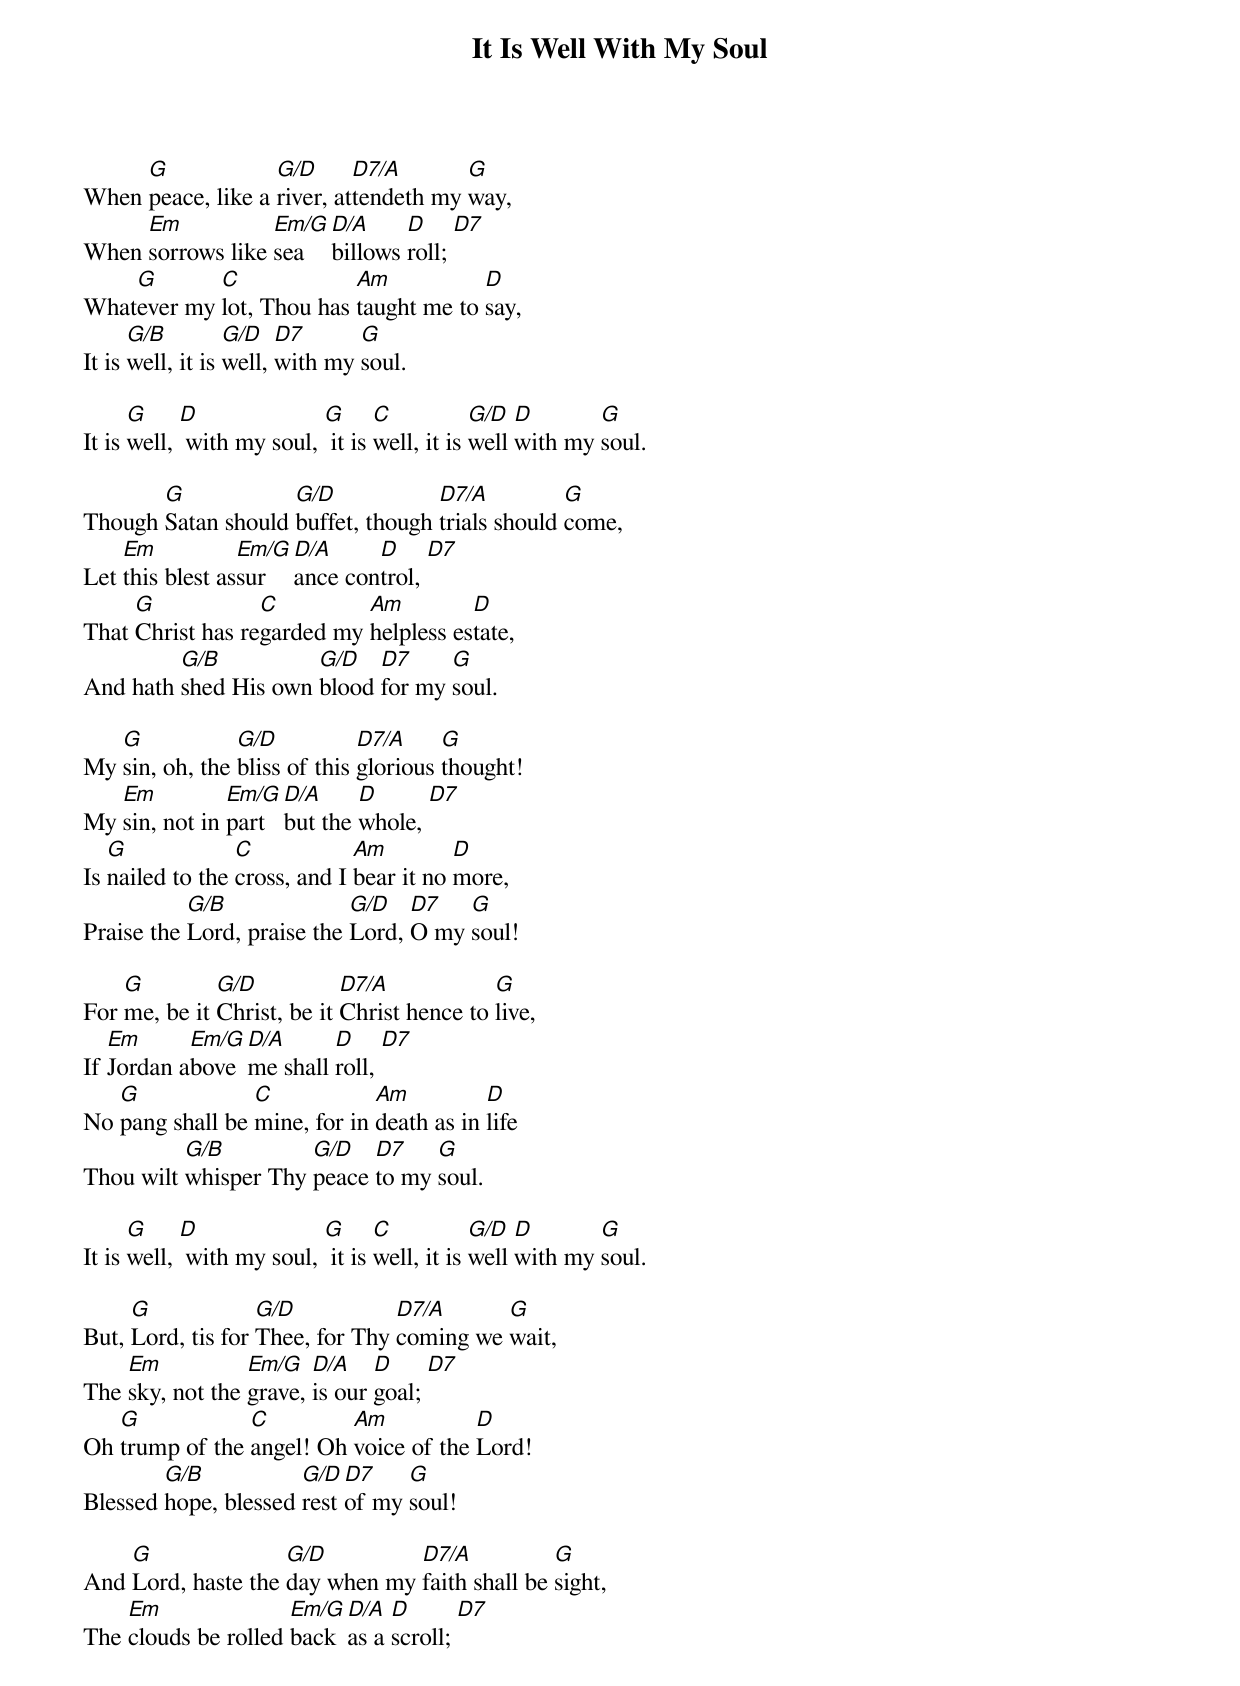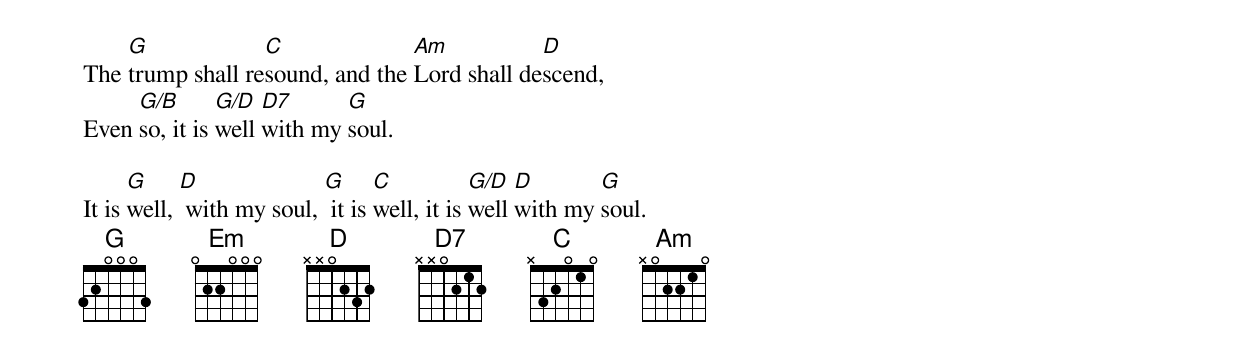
{title: It Is Well With My Soul}
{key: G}
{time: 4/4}
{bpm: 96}
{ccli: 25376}
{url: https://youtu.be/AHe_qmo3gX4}
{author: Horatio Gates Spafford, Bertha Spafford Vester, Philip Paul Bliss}
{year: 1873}
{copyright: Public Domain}

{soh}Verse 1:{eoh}
When [G]peace, like a [G/D]river, at[D7/A]tendeth my [G]way,
When [Em]sorrows like [Em/G]sea [D/A]billows [D]roll; [D7]
What[G]ever my [C]lot, Thou has [Am]taught me to [D]say,
It is [G/B]well, it is [G/D]well, [D7]with my [G]soul.

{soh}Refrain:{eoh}
It is [G]well, [D] with my soul, [G] it is [C]well, it is [G/D]well [D]with my [G]soul.

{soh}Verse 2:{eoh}
Though [G]Satan should [G/D]buffet, though [D7/A]trials should [G]come,
Let [Em]this blest as[Em/G]sur[D/A]ance con[D]trol, [D7]
That [G]Christ has re[C]garded my [Am]helpless es[D]tate,
And hath [G/B]shed His own [G/D]blood [D7]for my [G]soul.

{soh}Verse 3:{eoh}
My [G]sin, oh, the [G/D]bliss of this [D7/A]glorious [G]thought!
My [Em]sin, not in [Em/G]part [D/A]but the [D]whole, [D7]
Is [G]nailed to the [C]cross, and I [Am]bear it no [D]more,
Praise the [G/B]Lord, praise the [G/D]Lord, [D7]O my [G]soul!

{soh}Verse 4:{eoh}
For [G]me, be it [G/D]Christ, be it [D7/A]Christ hence to [G]live,
If [Em]Jordan a[Em/G]bove [D/A]me shall [D]roll, [D7]
No [G]pang shall be [C]mine, for in [Am]death as in [D]life
Thou wilt [G/B]whisper Thy [G/D]peace [D7]to my [G]soul.

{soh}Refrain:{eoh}
It is [G]well, [D] with my soul, [G] it is [C]well, it is [G/D]well [D]with my [G]soul.

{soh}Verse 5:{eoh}
But, [G]Lord, tis for [G/D]Thee, for Thy [D7/A]coming we [G]wait,
The [Em]sky, not the [Em/G]grave, [D/A]is our [D]goal; [D7]
Oh [G]trump of the [C]angel! Oh [Am]voice of the [D]Lord!
Blessed [G/B]hope, blessed [G/D]rest [D7]of my [G]soul!

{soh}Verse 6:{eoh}
And [G]Lord, haste the [G/D]day when my [D7/A]faith shall be [G]sight,
The [Em]clouds be rolled [Em/G]back [D/A]as a [D]scroll; [D7]
The [G]trump shall re[C]sound, and the [Am]Lord shall de[D]scend,
Even [G/B]so, it is [G/D]well [D7]with my [G]soul.

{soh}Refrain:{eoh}
It is [G]well, [D] with my soul, [G] it is [C]well, it is [G/D]well [D]with my [G]soul.
